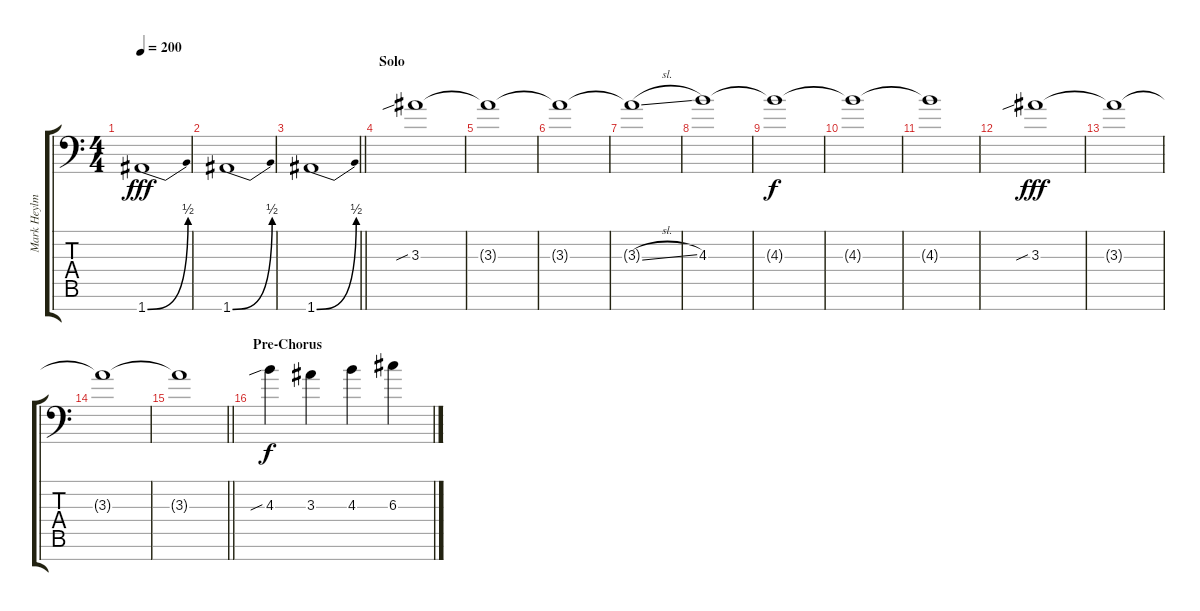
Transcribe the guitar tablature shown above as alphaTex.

\track ("Mark Heylmun" "Mark Heylm") {instrument distortionguitar}
\staff {score tabs}
\tuning (E4 B3 G3 D3 A2 E2 A1) {hide}
\ts (4 4)
\tempo 200
\clef f4
\ks c
1.7{be (bend 0 0 60 2)}.1{dy fff} |
1.7{be (bend 0 0 60 2)}.1 |
\barLineRight lightlight
1.7{be (bend 0 0 60 2)}.1 |
\section ("" "Solo")
3.3{sib}.1 |
3.3{t}.1 |
3.3{t}.1 |
3.3{sl t}.1 |
4.3.1 |
4.3{t}.1{dy f} |
4.3{t}.1 |
4.3{t}.1 |
3.3{sib}.1{dy fff} |
3.3{t}.1 |
3.3{t}.1 |
\barLineRight lightlight
3.3{t}.1 |
\section ("" "Pre-Chorus")
4.3{sib}.4{dy f} 3.3.4 4.3.4 6.3.4
